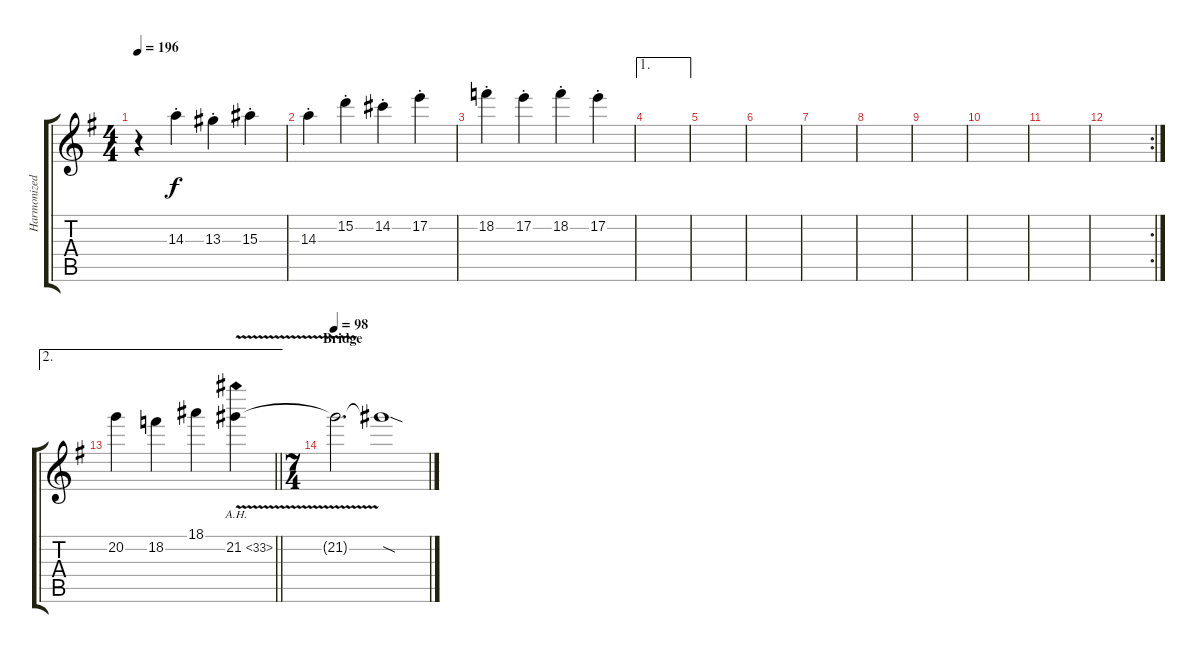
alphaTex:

\track ("Harmonized/Rhythm Gtr" "Harmonized") {instrument distortionguitar}
\staff {score tabs}
\tuning (E4 B3 G3 D3 A2 E2) {hide}
\ts (4 4)
\tempo 196
\clef g2
\ks g
r.4{dy f} 14.3{st}.4 13.3{st}.4 15.3{st}.4 |
14.3{st}.4 15.2{st}.4 14.2{st}.4 17.2{st}.4 |
18.2{st}.4 17.2{st}.4 18.2{st}.4 17.2{st}.4 |
\ae 1
|
|
|
|
|
|
|
|
\rc 2
|
\ae 2
\barLineRight lightlight
20.2.4 18.2.4 18.1.4 21.2{ah 12 v}.4 |
\ts (7 4)
\section ("" "Bridge")
\tempo 98
21.2{t}.2{d} 21.2{sod t}.1
